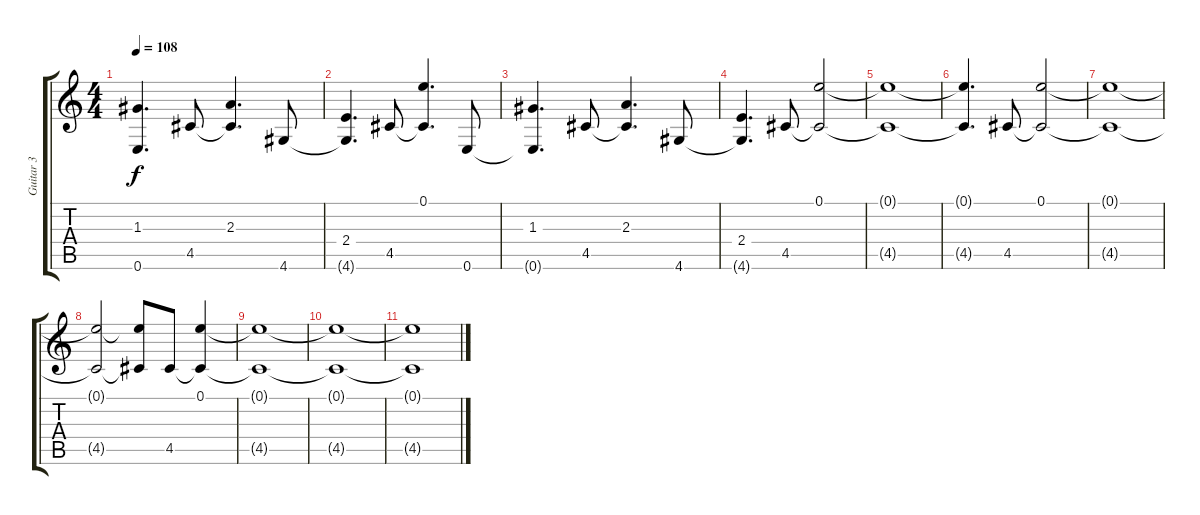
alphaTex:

\track ("Guitar 3" "Guitar 3") {instrument electricguitarclean}
\staff {score tabs}
\tuning (E4 B3 G3 D3 A2 E2) {hide}
\ts (4 4)
\tempo 108
\clef g2
\ks c
(1.3 0.6{t}).4{d dy f} 4.5.8 (2.3 4.5{t}).4{d} 4.6.8 |
(2.4 4.6{t}).4{d} 4.5.8 (0.1 4.5{t}).4{d} 0.6.8 |
(1.3 0.6{t}).4{d} 4.5.8 (2.3 4.5{t}).4{d} 4.6.8 |
(2.4 4.6{t}).4{d} 4.5.8 (0.1 4.5{t}).2 |
(0.1{t} 4.5{t}).1 |
(0.1{t} 4.5{t}).4{d} 4.5.8 (0.1 4.5{t}).2 |
(0.1{t} 4.5{t}).1 |
(0.1{t} 4.5{t}).2 (0.1{t} 4.5{t}).8 4.5.8 (0.1 4.5{t}).4 |
(0.1{t} 4.5{t}).1 |
(0.1{t} 4.5{t}).1 |
(0.1{t} 4.5{t}).1
